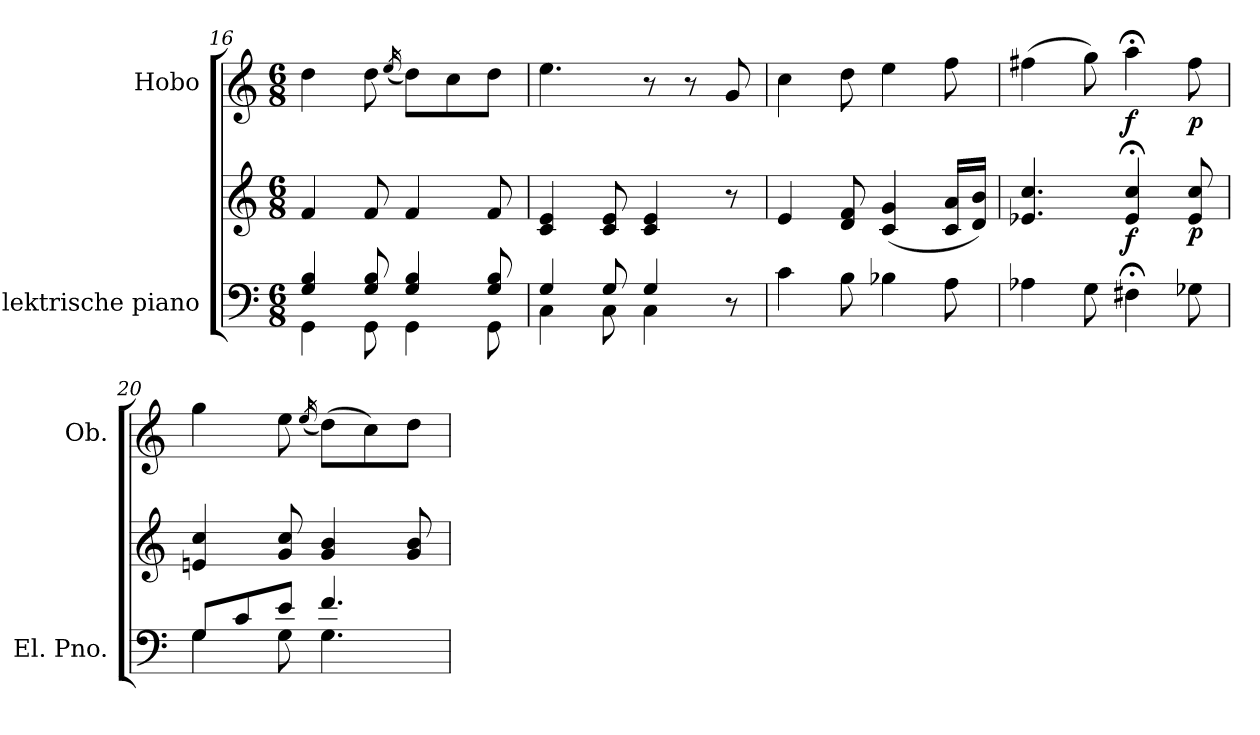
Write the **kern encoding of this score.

**kern	**kern	**dynam	**kern	**dynam
*part2	*part2	*part2	*part1	*part1
*staff3	*staff2	*staff2/3	*staff1	*staff1
*I"Elektrische piano	*	*	*I"Hobo	*
*I'El. Pno.	*	*	*I'Ob.	*
*clefF4	*clefG2	*	*clefG2	*
*k[]	*k[]	*	*k[]	*
*M6/8	*M6/8	*	*M6/8	*
=16	=16	=16	=16	=16
*^	*	*	*	*
4G/ 4B/	4GG\	4f/	.	4dd\	.
8G/ 8B/	8GG\	8f/	.	8dd\	.
.	.	.	.	(16qee/	.
4G/ 4B/	4GG\	4f/	.	8dd\L)	.
.	.	.	.	8cc\	.
8G/ 8B/	8GG\	8f/	.	8dd\J	.
=17	=17	=17	=17	=17	=17
4G/	4C\	4c/ 4e/	.	4.ee\	.
8G/	8C\	8c/ 8e/	.	.	.
4G/	4C\	4c/ 4e/	.	8r	.
.	.	.	.	8r	.
8r	8ryy	8r	.	8g/	.
*v	*v	*	*	*	*
!!LO:LB:g=z
=18	=18	=18	=18	=18
4c\	4e/	.	4cc\	.
8B\	8d/ 8f/	.	8dd\	.
4B-X\	(4c/ 4g/	.	4ee\	.
8A\	16c/ 16a/LL	.	8ff\	.
.	16d/ 16b/JJ)	.	.	.
=19	=19	=19	=19	=19
4A-X\	4.e-X/ 4.cc/	.	(4ff#X\	.
8G\	.	.	8gg\)	.
*	*	*	*MM30	*
!	!	!LO:DY:b	!	!LO:DY:b
4F#X;<\	4e-/;< 4cc/;<	f	4aa;<\	f
*	*	*	*MM120	*
!	!	!LO:DY:b	!	!LO:DY:b
8G-X\	8e-/ 8cc/	p	8ff#\	p
=20	=20	=20	=20	=20
*^	*	*	*	*
8G/L	4G\	4en/ 4cc/	.	4gg\	.
8c/	.	.	.	.	.
8e/J	8G\	8g/ 8cc/	.	8ee\	.
.	.	.	.	(16qee/	.
4.f/	4.G\	4g/ 4b/	.	(8dd\L)	.
.	.	.	.	8cc\)	.
.	.	8g/ 8b/	.	8dd\J	.
*v	*v	*	*	*	*
=	=	=	=	=
*-	*-	*-	*-	*-
